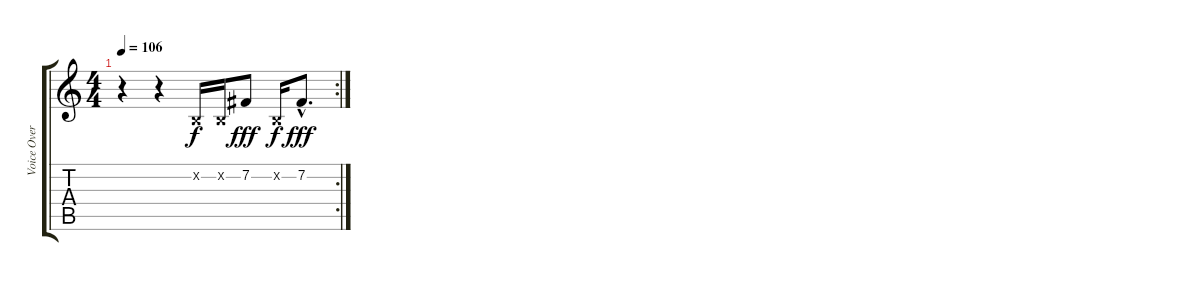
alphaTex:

\track ("Voice Overdub" "Voice Over") {instrument oboe}
\staff {score tabs}
\tuning (E4 B3 G3 D3 A2 E2) {hide}
\rc 2
\ts (4 4)
\tempo 106
\clef g2
\ks c
r.4{dy fff} r.4 0.2{x}.16{dy f} 0.2{x}.16 7.2.8{dy fff} 0.2{x}.16{dy f} 7.2{hac}.8{d dy fff}
